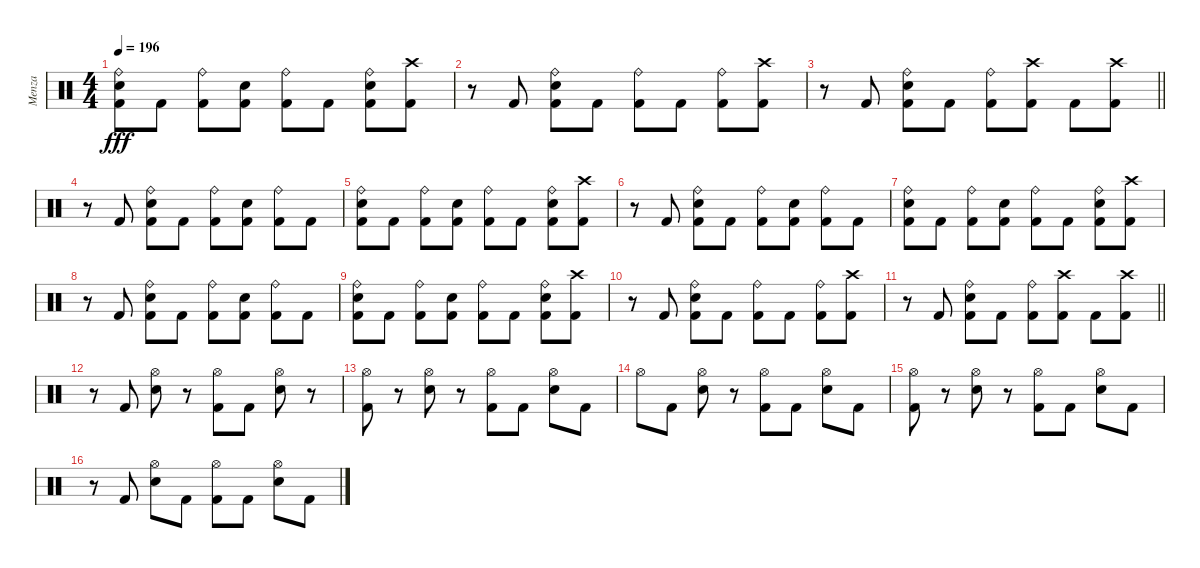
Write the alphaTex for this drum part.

\track ("Menza" "Menza") {instrument percussion}
\staff {score}
\articulation defaults
\ts (4 4)
\tempo 196
\clef neutral
\ks c
("Ride (bell)" "Snare (hit) 2" "Kick (hit) 2").8{dy fff} "Kick (hit) 2".8 ("Ride (bell)" "Kick (hit) 2").8 ("Snare (hit) 2" "Kick (hit) 2").8 ("Ride (bell)" "Kick (hit) 2").8 "Kick (hit) 2".8 ("Ride (bell)" "Snare (hit) 2" "Kick (hit) 2").8 ("Crash high (hit)" "Kick (hit) 2").8 |
r.8 "Kick (hit) 2".8 ("Ride (bell)" "Snare (hit) 2" "Kick (hit) 2").8 "Kick (hit) 2".8 ("Ride (bell)" "Kick (hit) 2").8 "Kick (hit) 2".8 ("Ride (bell)" "Kick (hit) 2").8 ("Crash high (hit)" "Kick (hit) 2").8 |
\barLineRight lightlight
r.8 "Kick (hit) 2".8 ("Ride (bell)" "Snare (hit) 2" "Kick (hit) 2").8 "Kick (hit) 2".8 ("Ride (bell)" "Kick (hit) 2").8 ("Crash high (hit)" "Kick (hit) 2").8 "Kick (hit) 2".8 ("Crash high (hit)" "Kick (hit) 2").8 |
r.8 "Kick (hit) 2".8 ("Ride (bell)" "Snare (hit) 2" "Kick (hit) 2").8 "Kick (hit) 2".8 ("Ride (bell)" "Kick (hit) 2").8 ("Snare (hit) 2" "Kick (hit) 2").8 ("Ride (bell)" "Kick (hit) 2").8 "Kick (hit) 2".8 |
("Ride (bell)" "Snare (hit) 2" "Kick (hit) 2").8 "Kick (hit) 2".8 ("Ride (bell)" "Kick (hit) 2").8 ("Snare (hit) 2" "Kick (hit) 2").8 ("Ride (bell)" "Kick (hit) 2").8 "Kick (hit) 2".8 ("Ride (bell)" "Snare (hit) 2" "Kick (hit) 2").8 ("Crash high (hit)" "Kick (hit) 2").8 |
r.8 "Kick (hit) 2".8 ("Ride (bell)" "Snare (hit) 2" "Kick (hit) 2").8 "Kick (hit) 2".8 ("Ride (bell)" "Kick (hit) 2").8 ("Snare (hit) 2" "Kick (hit) 2").8 ("Ride (bell)" "Kick (hit) 2").8 "Kick (hit) 2".8 |
("Ride (bell)" "Snare (hit) 2" "Kick (hit) 2").8 "Kick (hit) 2".8 ("Ride (bell)" "Kick (hit) 2").8 ("Snare (hit) 2" "Kick (hit) 2").8 ("Ride (bell)" "Kick (hit) 2").8 "Kick (hit) 2".8 ("Ride (bell)" "Snare (hit) 2" "Kick (hit) 2").8 ("Crash high (hit)" "Kick (hit) 2").8 |
r.8 "Kick (hit) 2".8 ("Ride (bell)" "Snare (hit) 2" "Kick (hit) 2").8 "Kick (hit) 2".8 ("Ride (bell)" "Kick (hit) 2").8 ("Snare (hit) 2" "Kick (hit) 2").8 ("Ride (bell)" "Kick (hit) 2").8 "Kick (hit) 2".8 |
("Ride (bell)" "Snare (hit) 2" "Kick (hit) 2").8 "Kick (hit) 2".8 ("Ride (bell)" "Kick (hit) 2").8 ("Snare (hit) 2" "Kick (hit) 2").8 ("Ride (bell)" "Kick (hit) 2").8 "Kick (hit) 2".8 ("Ride (bell)" "Snare (hit) 2" "Kick (hit) 2").8 ("Crash high (hit)" "Kick (hit) 2").8 |
r.8 "Kick (hit) 2".8 ("Ride (bell)" "Snare (hit) 2" "Kick (hit) 2").8 "Kick (hit) 2".8 ("Ride (bell)" "Kick (hit) 2").8 "Kick (hit) 2".8 ("Ride (bell)" "Kick (hit) 2").8 ("Crash high (hit)" "Kick (hit) 2").8 |
\barLineRight lightlight
r.8 "Kick (hit) 2".8 ("Ride (bell)" "Snare (hit) 2" "Kick (hit) 2").8 "Kick (hit) 2".8 ("Ride (bell)" "Kick (hit) 2").8 ("Crash high (hit)" "Kick (hit) 2").8 "Kick (hit) 2".8 ("Crash high (hit)" "Kick (hit) 2").8 |
r.8 "Kick (hit) 2".8 ("Hi-Hat (open)" "Snare (hit) 2").8 r.8 ("Hi-Hat (open)" "Kick (hit) 2").8 "Kick (hit) 2".8 ("Hi-Hat (open)" "Snare (hit) 2").8 r.8 |
("Hi-Hat (open)" "Kick (hit) 2").8 r.8 ("Hi-Hat (open)" "Snare (hit) 2").8 r.8 ("Hi-Hat (open)" "Kick (hit) 2").8 "Kick (hit) 2".8 ("Hi-Hat (open)" "Snare (hit) 2").8 "Kick (hit) 2".8 |
"Hi-Hat (open)".8 "Kick (hit) 2".8 ("Hi-Hat (open)" "Snare (hit) 2").8 r.8 ("Hi-Hat (open)" "Kick (hit) 2").8 "Kick (hit) 2".8 ("Hi-Hat (open)" "Snare (hit) 2").8 "Kick (hit) 2".8 |
("Hi-Hat (open)" "Kick (hit) 2").8 r.8 ("Hi-Hat (open)" "Snare (hit) 2").8 r.8 ("Hi-Hat (open)" "Kick (hit) 2").8 "Kick (hit) 2".8 ("Hi-Hat (open)" "Snare (hit) 2").8 "Kick (hit) 2".8 |
r.8 "Kick (hit) 2".8 ("Hi-Hat (open)" "Snare (hit) 2").8 "Kick (hit) 2".8 ("Hi-Hat (open)" "Kick (hit) 2").8 "Kick (hit) 2".8 ("Hi-Hat (open)" "Snare (hit) 2").8 "Kick (hit) 2".8
